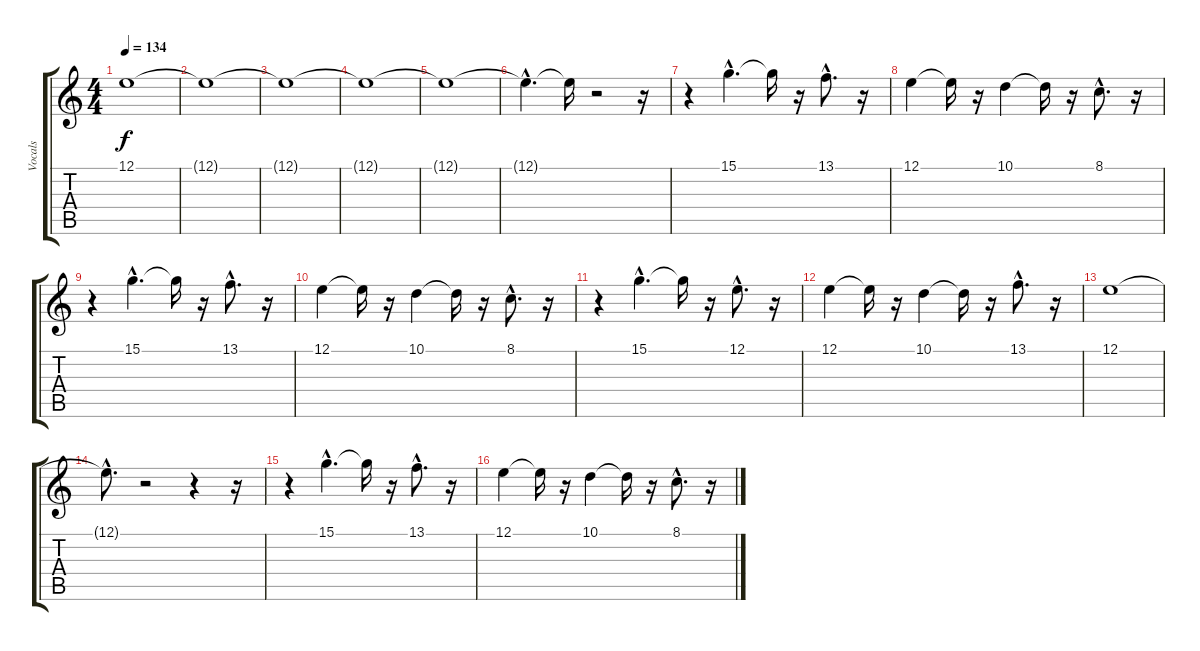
\track ("Vocals" "Vocals") {instrument choiraahs}
\staff {score tabs}
\tuning (E4 B3 G3 D3 A2 E2) {hide}
\ts (4 4)
\tempo 134
\clef g2
\ks c
12.1{t}.1{dy f} |
12.1{t}.1 |
12.1{t}.1 |
12.1{t}.1 |
12.1{t}.1 |
12.1{hac t}.4{d} 12.1{t}.16 r.2 r.16 |
r.4 15.1{hac}.4{d} 15.1{t}.16 r.16 13.1{hac}.8{d} r.16 |
12.1.4 12.1{t}.16 r.16 10.1.4 10.1{t}.16 r.16 8.1{hac}.8{d} r.16 |
r.4 15.1{hac}.4{d} 15.1{t}.16 r.16 13.1{hac}.8{d} r.16 |
12.1.4 12.1{t}.16 r.16 10.1.4 10.1{t}.16 r.16 8.1{hac}.8{d} r.16 |
r.4 15.1{hac}.4{d} 15.1{t}.16 r.16 12.1{hac}.8{d} r.16 |
12.1.4 12.1{t}.16 r.16 10.1.4 10.1{t}.16 r.16 13.1{hac}.8{d} r.16 |
12.1.1 |
12.1{hac t}.8{d} r.2 r.4 r.16 |
r.4 15.1{hac}.4{d} 15.1{t}.16 r.16 13.1{hac}.8{d} r.16 |
12.1.4 12.1{t}.16 r.16 10.1.4 10.1{t}.16 r.16 8.1{hac}.8{d} r.16
